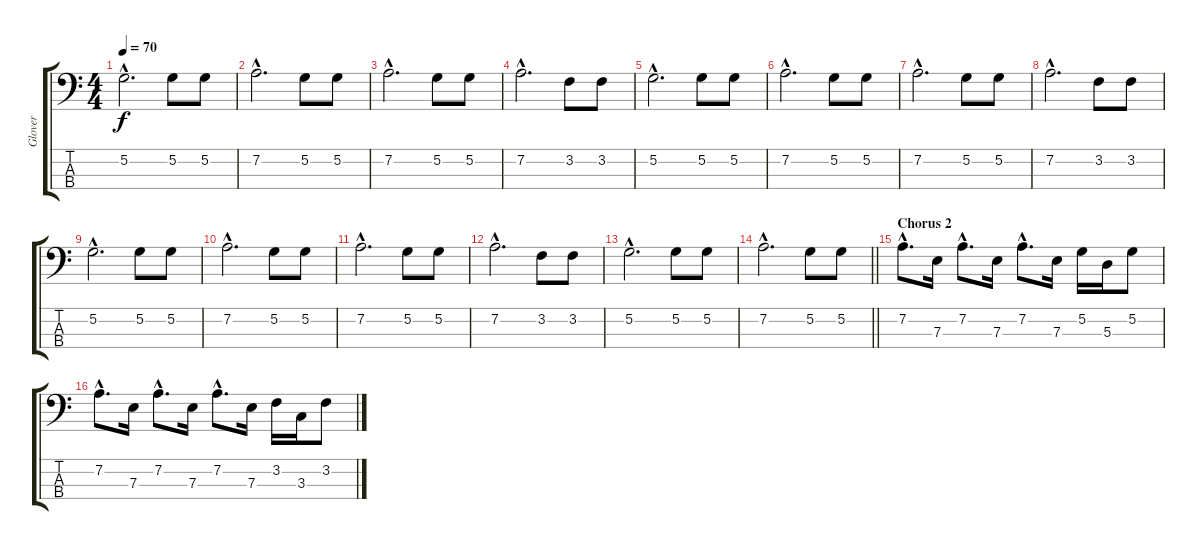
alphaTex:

\track ("Glover" "Glover") {instrument electricbassfinger}
\staff {score tabs}
\tuning (G2 D2 A1 E1) {hide}
\ts (4 4)
\tempo 70
\clef f4
\ks c
5.2{hac}.2{d dy f} 5.2.8 5.2.8 |
7.2{hac}.2{d} 5.2.8 5.2.8 |
7.2{hac}.2{d} 5.2.8 5.2.8 |
7.2{hac}.2{d} 3.2.8 3.2.8 |
5.2{hac}.2{d} 5.2.8 5.2.8 |
7.2{hac}.2{d} 5.2.8 5.2.8 |
7.2{hac}.2{d} 5.2.8 5.2.8 |
7.2{hac}.2{d} 3.2.8 3.2.8 |
5.2{hac}.2{d} 5.2.8 5.2.8 |
7.2{hac}.2{d} 5.2.8 5.2.8 |
7.2{hac}.2{d} 5.2.8 5.2.8 |
7.2{hac}.2{d} 3.2.8 3.2.8 |
5.2{hac}.2{d} 5.2.8 5.2.8 |
\barLineRight lightlight
7.2{hac}.2{d} 5.2.8 5.2.8 |
\section ("" "Chorus 2")
7.2{hac}.8{d} 7.3.16 7.2{hac}.8{d} 7.3.16 7.2{hac}.8{d} 7.3.16 5.2.16 5.3.16 5.2.8 |
7.2{hac}.8{d} 7.3.16 7.2{hac}.8{d} 7.3.16 7.2{hac}.8{d} 7.3.16 3.2.16 3.3.16 3.2.8
